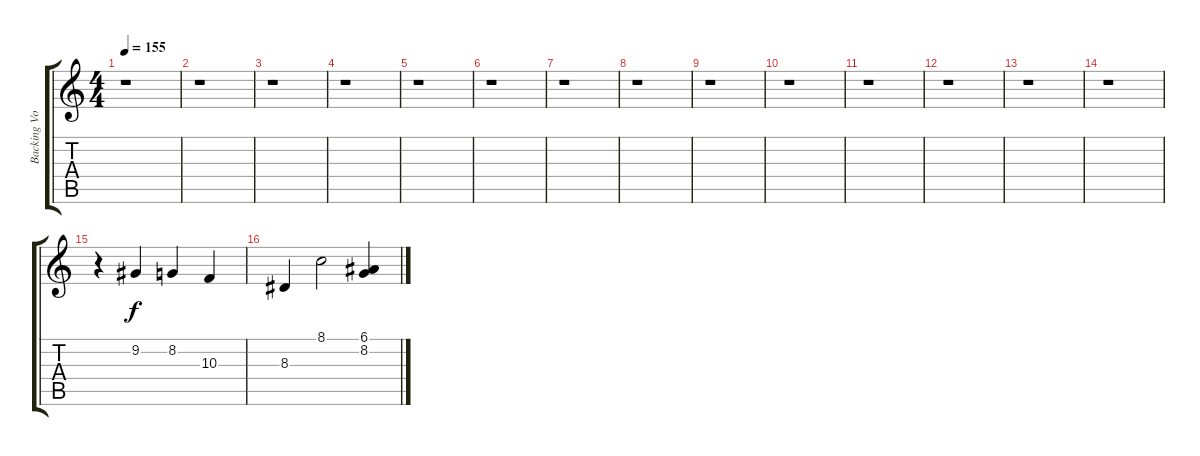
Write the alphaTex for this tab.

\track ("Backing Voices" "Backing Vo") {instrument lead8bassandlead}
\staff {score tabs}
\tuning (E4 B3 G3 D3 A2 E2) {hide}
\ts (4 4)
\tempo 155
\clef g2
\ks c
r.1{dy fff} |
r.1 |
r.1 |
r.1 |
r.1 |
r.1 |
r.1 |
r.1 |
r.1 |
r.1 |
r.1 |
r.1 |
r.1 |
r.1 |
r.4 9.2.4{dy f} 8.2.4 10.3.4 |
8.3.4 8.1.2 (6.1 8.2).4
